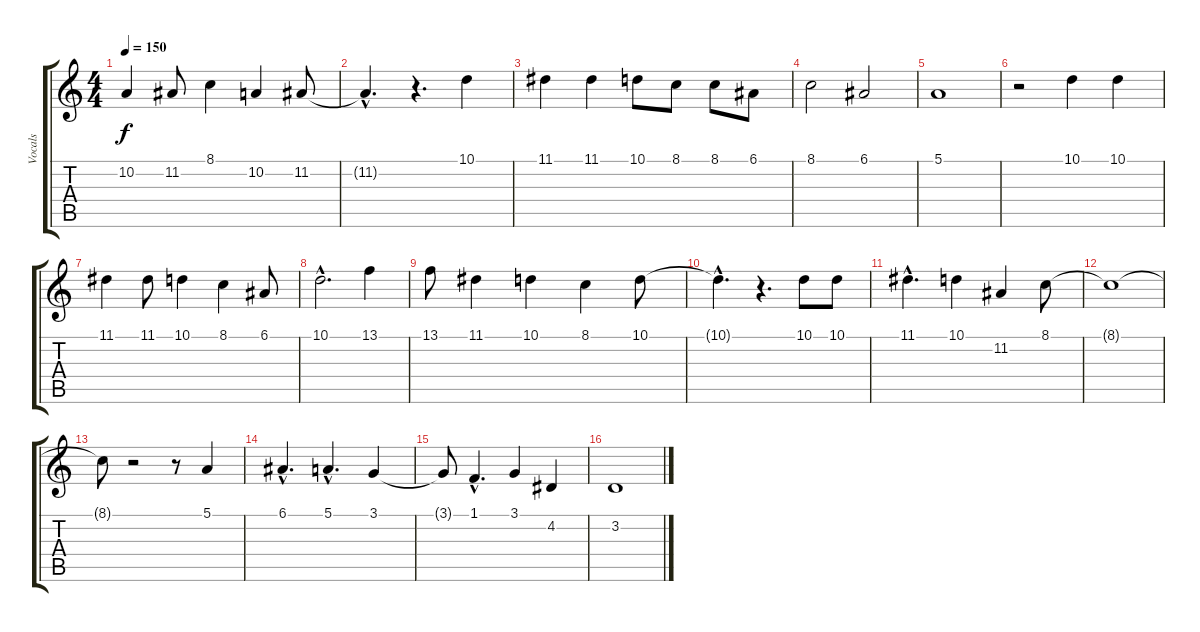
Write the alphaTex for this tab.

\track ("Vocals" "Vocals") {instrument lead3calliope}
\staff {score tabs}
\tuning (E4 B3 G3 D3 A2 E2) {hide}
\ts (4 4)
\tempo 150
\clef g2
\ks c
10.2.4{dy f} 11.2.8 8.1.4 10.2.4 11.2.8 |
11.2{hac t}.4{d} r.4{d} 10.1.4 |
11.1.4 11.1.4 10.1.8 8.1.8 8.1.8 6.1.8 |
8.1.2 6.1.2 |
5.1.1 |
r.2 10.1.4 10.1.4 |
11.1.4 11.1.8 10.1.4 8.1.4 6.1.8 |
10.1{hac}.2{d} 13.1.4 |
13.1.8 11.1.4 10.1.4 8.1.4 10.1.8 |
10.1{hac t}.4{d} r.4{d} 10.1.8 10.1.8 |
11.1{hac}.4{d} 10.1.4 11.2.4 8.1.8 |
8.1{t}.1 |
8.1{t}.8 r.2 r.8 5.1.4 |
6.1{hac}.4{d} 5.1{hac}.4{d} 3.1.4 |
3.1{t}.8 1.1{hac}.4{d} 3.1.4 4.2.4 |
3.2.1
